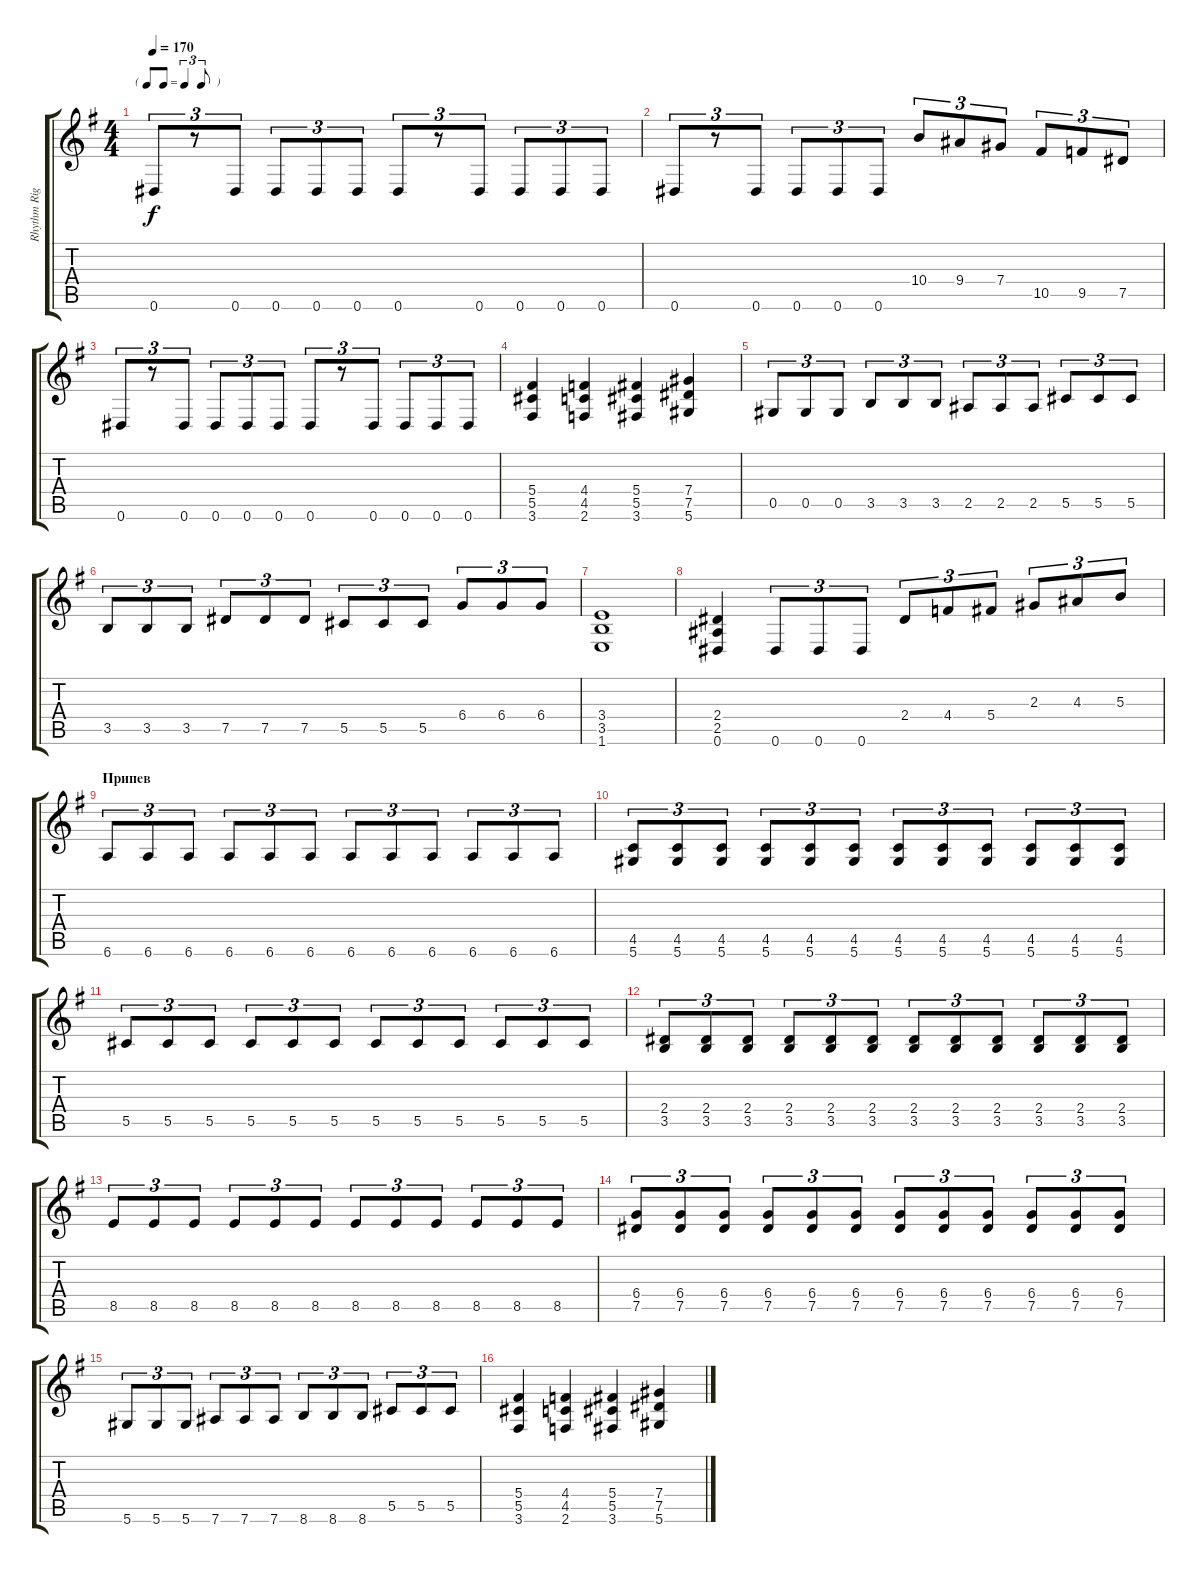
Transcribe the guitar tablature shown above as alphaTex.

\track ("Rhythm Right" "Rhythm Rig") {instrument overdrivenguitar}
\staff {score tabs}
\tuning (Eb4 Bb3 Gb3 Db3 Ab2 Eb2) {hide}
\ts (4 4)
\tf triplet8th
\tempo 170
\clef g2
\ks eminor
0.6.8{tu (3 2) dy f} r.8{tu (3 2)} 0.6.8{tu (3 2)} 0.6.8{tu (3 2)} 0.6.8{tu (3 2)} 0.6.8{tu (3 2)} 0.6.8{tu (3 2)} r.8{tu (3 2)} 0.6.8{tu (3 2)} 0.6.8{tu (3 2)} 0.6.8{tu (3 2)} 0.6.8{tu (3 2)} |
0.6.8{tu (3 2)} r.8{tu (3 2)} 0.6.8{tu (3 2)} 0.6.8{tu (3 2)} 0.6.8{tu (3 2)} 0.6.8{tu (3 2)} 10.4.8{tu (3 2)} 9.4.8{tu (3 2)} 7.4.8{tu (3 2)} 10.5.8{tu (3 2)} 9.5.8{tu (3 2)} 7.5.8{tu (3 2)} |
0.6.8{tu (3 2)} r.8{tu (3 2)} 0.6.8{tu (3 2)} 0.6.8{tu (3 2)} 0.6.8{tu (3 2)} 0.6.8{tu (3 2)} 0.6.8{tu (3 2)} r.8{tu (3 2)} 0.6.8{tu (3 2)} 0.6.8{tu (3 2)} 0.6.8{tu (3 2)} 0.6.8{tu (3 2)} |
(5.4 5.5 3.6).4 (4.4 4.5 2.6).4 (5.4 5.5 3.6).4 (7.4 7.5 5.6).4 |
0.5.8{tu (3 2)} 0.5.8{tu (3 2)} 0.5.8{tu (3 2)} 3.5.8{tu (3 2)} 3.5.8{tu (3 2)} 3.5.8{tu (3 2)} 2.5.8{tu (3 2)} 2.5.8{tu (3 2)} 2.5.8{tu (3 2)} 5.5.8{tu (3 2)} 5.5.8{tu (3 2)} 5.5.8{tu (3 2)} |
3.5.8{tu (3 2)} 3.5.8{tu (3 2)} 3.5.8{tu (3 2)} 7.5.8{tu (3 2)} 7.5.8{tu (3 2)} 7.5.8{tu (3 2)} 5.5.8{tu (3 2)} 5.5.8{tu (3 2)} 5.5.8{tu (3 2)} 6.4.8{tu (3 2)} 6.4.8{tu (3 2)} 6.4.8{tu (3 2)} |
(3.4 3.5 1.6).1 |
(2.4 2.5 0.6).4 0.6.8{tu (3 2)} 0.6.8{tu (3 2)} 0.6.8{tu (3 2)} 2.4.8{tu (3 2)} 4.4.8{tu (3 2)} 5.4.8{tu (3 2)} 2.3.8{tu (3 2)} 4.3.8{tu (3 2)} 5.3.8{tu (3 2)} |
\section ("" "Припев")
6.6.8{tu (3 2)} 6.6.8{tu (3 2)} 6.6.8{tu (3 2)} 6.6.8{tu (3 2)} 6.6.8{tu (3 2)} 6.6.8{tu (3 2)} 6.6.8{tu (3 2)} 6.6.8{tu (3 2)} 6.6.8{tu (3 2)} 6.6.8{tu (3 2)} 6.6.8{tu (3 2)} 6.6.8{tu (3 2)} |
(4.5 5.6).8{tu (3 2)} (4.5 5.6).8{tu (3 2)} (4.5 5.6).8{tu (3 2)} (4.5 5.6).8{tu (3 2)} (4.5 5.6).8{tu (3 2)} (4.5 5.6).8{tu (3 2)} (4.5 5.6).8{tu (3 2)} (4.5 5.6).8{tu (3 2)} (4.5 5.6).8{tu (3 2)} (4.5 5.6).8{tu (3 2)} (4.5 5.6).8{tu (3 2)} (4.5 5.6).8{tu (3 2)} |
5.5.8{tu (3 2)} 5.5.8{tu (3 2)} 5.5.8{tu (3 2)} 5.5.8{tu (3 2)} 5.5.8{tu (3 2)} 5.5.8{tu (3 2)} 5.5.8{tu (3 2)} 5.5.8{tu (3 2)} 5.5.8{tu (3 2)} 5.5.8{tu (3 2)} 5.5.8{tu (3 2)} 5.5.8{tu (3 2)} |
(2.4 3.5).8{tu (3 2)} (2.4 3.5).8{tu (3 2)} (2.4 3.5).8{tu (3 2)} (2.4 3.5).8{tu (3 2)} (2.4 3.5).8{tu (3 2)} (2.4 3.5).8{tu (3 2)} (2.4 3.5).8{tu (3 2)} (2.4 3.5).8{tu (3 2)} (2.4 3.5).8{tu (3 2)} (2.4 3.5).8{tu (3 2)} (2.4 3.5).8{tu (3 2)} (2.4 3.5).8{tu (3 2)} |
8.5.8{tu (3 2)} 8.5.8{tu (3 2)} 8.5.8{tu (3 2)} 8.5.8{tu (3 2)} 8.5.8{tu (3 2)} 8.5.8{tu (3 2)} 8.5.8{tu (3 2)} 8.5.8{tu (3 2)} 8.5.8{tu (3 2)} 8.5.8{tu (3 2)} 8.5.8{tu (3 2)} 8.5.8{tu (3 2)} |
(6.4 7.5).8{tu (3 2)} (6.4 7.5).8{tu (3 2)} (6.4 7.5).8{tu (3 2)} (6.4 7.5).8{tu (3 2)} (6.4 7.5).8{tu (3 2)} (6.4 7.5).8{tu (3 2)} (6.4 7.5).8{tu (3 2)} (6.4 7.5).8{tu (3 2)} (6.4 7.5).8{tu (3 2)} (6.4 7.5).8{tu (3 2)} (6.4 7.5).8{tu (3 2)} (6.4 7.5).8{tu (3 2)} |
5.6.8{tu (3 2)} 5.6.8{tu (3 2)} 5.6.8{tu (3 2)} 7.6.8{tu (3 2)} 7.6.8{tu (3 2)} 7.6.8{tu (3 2)} 8.6.8{tu (3 2)} 8.6.8{tu (3 2)} 8.6.8{tu (3 2)} 5.5.8{tu (3 2)} 5.5.8{tu (3 2)} 5.5.8{tu (3 2)} |
(5.4 5.5 3.6).4 (4.4 4.5 2.6).4 (5.4 5.5 3.6).4 (7.4 7.5 5.6).4
